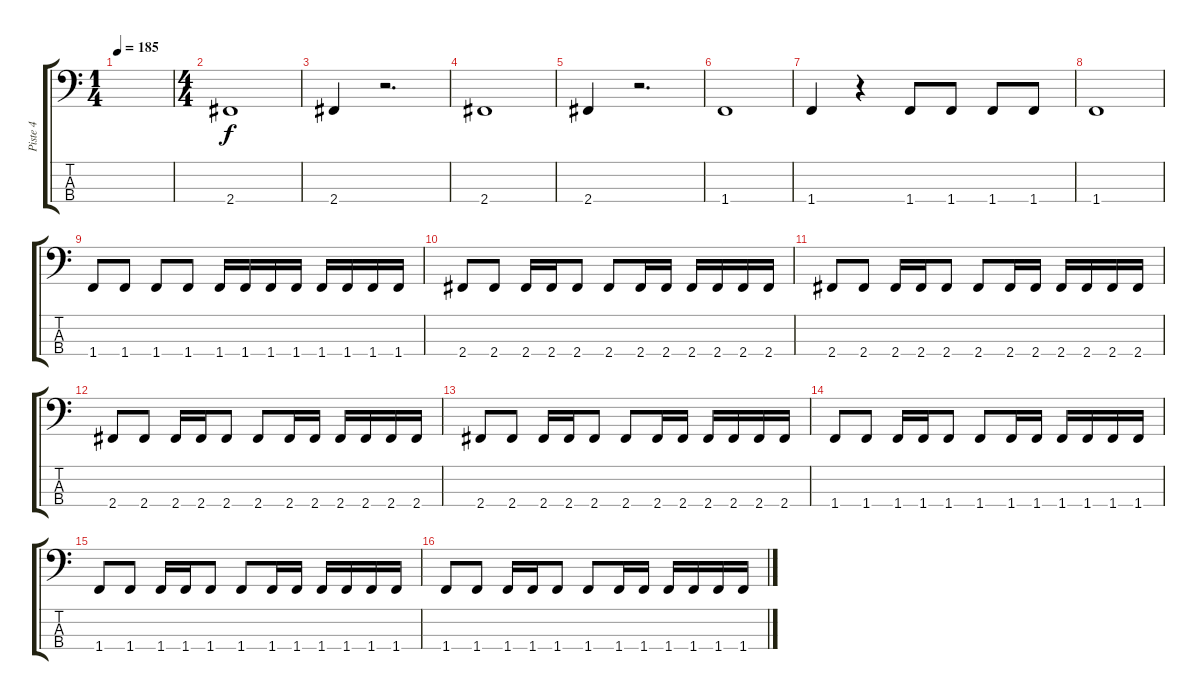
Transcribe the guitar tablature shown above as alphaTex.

\track ("Piste 4" "Piste 4") {instrument electricbassfinger}
\staff {score tabs}
\tuning (G2 D2 A1 E1) {hide}
\ts (1 4)
\tempo 185
\clef f4
\ks c
|
\ts (4 4)
2.4.1 |
2.4.4 r.2{d} |
2.4.1 |
2.4.4 r.2{d} |
1.4.1 |
1.4.4 r.4 1.4.8 1.4.8 1.4.8 1.4.8 |
1.4.1 |
1.4.8 1.4.8 1.4.8 1.4.8 1.4.16 1.4.16 1.4.16 1.4.16 1.4.16 1.4.16 1.4.16 1.4.16 |
\section ("" "")
2.4.8 2.4.8 2.4.16 2.4.16 2.4.8 2.4.8 2.4.16 2.4.16 2.4.16 2.4.16 2.4.16 2.4.16 |
2.4.8 2.4.8 2.4.16 2.4.16 2.4.8 2.4.8 2.4.16 2.4.16 2.4.16 2.4.16 2.4.16 2.4.16 |
2.4.8 2.4.8 2.4.16 2.4.16 2.4.8 2.4.8 2.4.16 2.4.16 2.4.16 2.4.16 2.4.16 2.4.16 |
2.4.8 2.4.8 2.4.16 2.4.16 2.4.8 2.4.8 2.4.16 2.4.16 2.4.16 2.4.16 2.4.16 2.4.16 |
1.4.8 1.4.8 1.4.16 1.4.16 1.4.8 1.4.8 1.4.16 1.4.16 1.4.16 1.4.16 1.4.16 1.4.16 |
1.4.8 1.4.8 1.4.16 1.4.16 1.4.8 1.4.8 1.4.16 1.4.16 1.4.16 1.4.16 1.4.16 1.4.16 |
1.4.8 1.4.8 1.4.16 1.4.16 1.4.8 1.4.8 1.4.16 1.4.16 1.4.16 1.4.16 1.4.16 1.4.16
